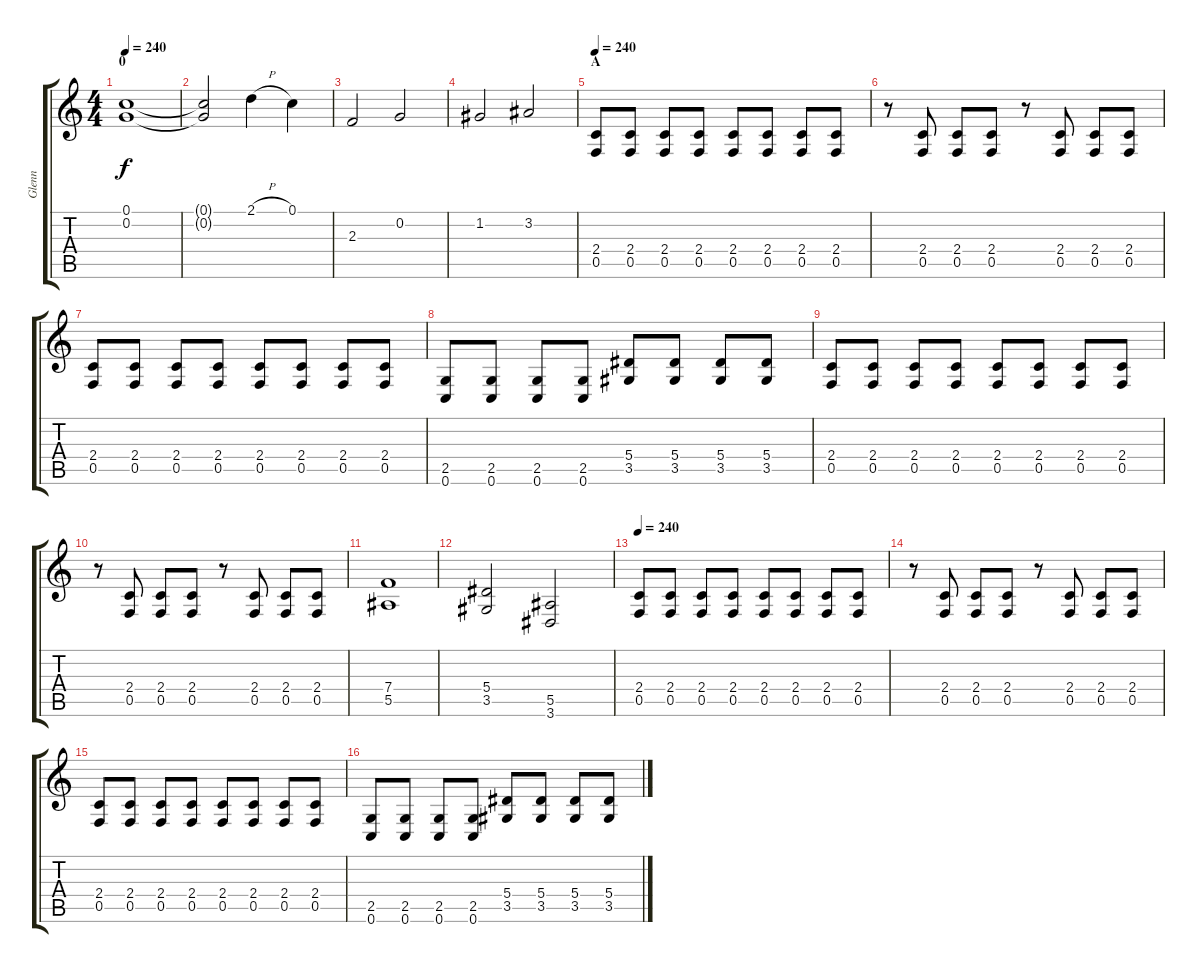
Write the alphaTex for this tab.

\track ("Glenn" "Glenn") {instrument distortionguitar}
\staff {score tabs}
\tuning (C4 G3 Eb3 Bb2 F2 C2) {hide}
\ts (4 4)
\section ("" "0")
\tempo 240
\clef g2
\ks c
(0.1 0.2).1{dy f instrument electricguitarclean} |
(0.1{t} 0.2{t}).2{instrument electricguitarclean} 2.1{h}.4 0.1.4 |
2.3.2{instrument electricguitarclean} 0.2.2 |
1.2.2{instrument electricguitarclean} 3.2.2 |
\section ("" "A")
\tempo 240
(2.4 0.5).8{instrument distortionguitar} (2.4 0.5).8 (2.4 0.5).8 (2.4 0.5).8 (2.4 0.5).8 (2.4 0.5).8 (2.4 0.5).8 (2.4 0.5).8 |
r.8 (2.4 0.5).8 (2.4 0.5).8 (2.4 0.5).8 r.8 (2.4 0.5).8 (2.4 0.5).8 (2.4 0.5).8 |
(2.4 0.5).8 (2.4 0.5).8 (2.4 0.5).8 (2.4 0.5).8 (2.4 0.5).8 (2.4 0.5).8 (2.4 0.5).8 (2.4 0.5).8 |
(2.5 0.6).8 (2.5 0.6).8 (2.5 0.6).8 (2.5 0.6).8 (5.4 3.5).8 (5.4 3.5).8 (5.4 3.5).8 (5.4 3.5).8 |
(2.4 0.5).8 (2.4 0.5).8 (2.4 0.5).8 (2.4 0.5).8 (2.4 0.5).8 (2.4 0.5).8 (2.4 0.5).8 (2.4 0.5).8 |
r.8 (2.4 0.5).8 (2.4 0.5).8 (2.4 0.5).8 r.8 (2.4 0.5).8 (2.4 0.5).8 (2.4 0.5).8 |
(7.4 5.5).1 |
(5.4 3.5).2 (5.5 3.6).2 |
\tempo 240
(2.4 0.5).8 (2.4 0.5).8 (2.4 0.5).8 (2.4 0.5).8 (2.4 0.5).8 (2.4 0.5).8 (2.4 0.5).8 (2.4 0.5).8 |
r.8 (2.4 0.5).8 (2.4 0.5).8 (2.4 0.5).8 r.8 (2.4 0.5).8 (2.4 0.5).8 (2.4 0.5).8 |
(2.4 0.5).8 (2.4 0.5).8 (2.4 0.5).8 (2.4 0.5).8 (2.4 0.5).8 (2.4 0.5).8 (2.4 0.5).8 (2.4 0.5).8 |
(2.5 0.6).8 (2.5 0.6).8 (2.5 0.6).8 (2.5 0.6).8 (5.4 3.5).8 (5.4 3.5).8 (5.4 3.5).8 (5.4 3.5).8
